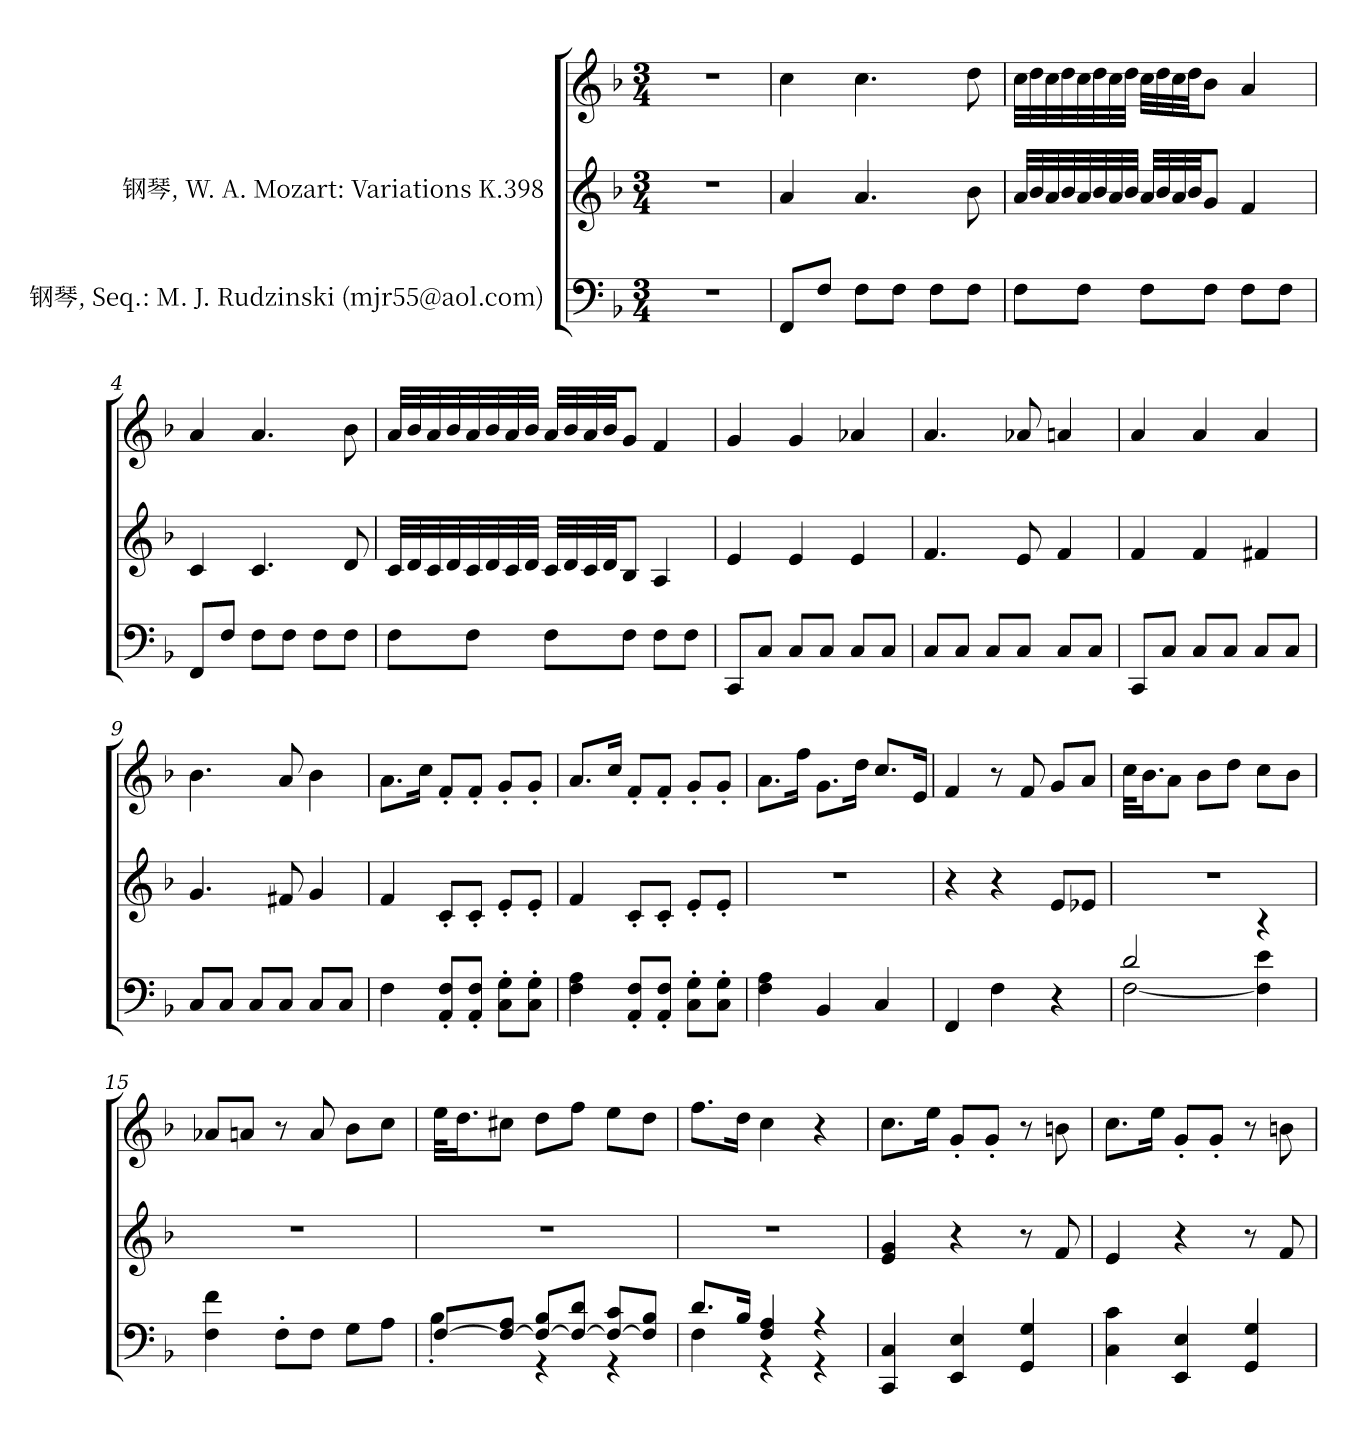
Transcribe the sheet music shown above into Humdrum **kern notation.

**kern	**kern	**kern
*part2	*part1	*part1
*staff3	*staff2	*staff1
*I"钢琴, Seq.: M. J. Rudzinski (mjr55@aol.com)	*I"钢琴, W. A. Mozart: Variations K.398	*
*clefF4	*clefG2	*clefG2
*k[b-]	*k[b-]	*k[b-]
*M3/4	*M3/4	*M3/4
*MM98	*MM98	*MM98
=1	=1	=1
2.r	2.r	2.r
=2	=2	=2
8FF/L	4a/	4cc\
8F/J	.	.
8F\L	4.a/	4.cc\
8F\J	.	.
8F\L	.	.
8F\J	8b-\	8dd\
=3	=3	=3
8F\L	32a/LLL	32cc\LLL
.	32b-/	32dd\
.	32a/	32cc\
.	32b-/	32dd\
8F\J	32a/	32cc\
.	32b-/	32dd\
.	32a/	32cc\
.	32b-/JJJ	32dd\JJJ
8F\L	32a/LLL	32cc\LLL
.	32b-/	32dd\
.	32a/	32cc\
.	32b-/JJ	32dd\JJ
8F\J	8g/J	8b-\J
8F\L	4f/	4a/
8F\J	.	.
!!LO:LB:g=z
=4	=4	=4
8FF/L	4c/	4a/
8F/J	.	.
8F\L	4.c/	4.a/
8F\J	.	.
8F\L	.	.
8F\J	8d/	8b-\
=5	=5	=5
8F\L	32c/LLL	32a/LLL
.	32d/	32b-/
.	32c/	32a/
.	32d/	32b-/
8F\J	32c/	32a/
.	32d/	32b-/
.	32c/	32a/
.	32d/JJJ	32b-/JJJ
8F\L	32c/LLL	32a/LLL
.	32d/	32b-/
.	32c/	32a/
.	32d/JJ	32b-/JJ
8F\J	8B-/J	8g/J
8F\L	4A/	4f/
8F\J	.	.
=6	=6	=6
8CC/L	4e/	4g/
8C/J	.	.
8C/L	4e/	4g/
8C/J	.	.
8C/L	4e/	4a-X/
8C/J	.	.
=7	=7	=7
8C/L	4.f/	4.a/
8C/J	.	.
8C/L	.	.
8C/J	8e/	8a-X/
8C/L	4f/	4an/
8C/J	.	.
!!LO:LB:g=z
=8	=8	=8
8CC/L	4f/	4a/
8C/J	.	.
8C/L	4f/	4a/
8C/J	.	.
8C/L	4f#X/	4a/
8C/J	.	.
=9	=9	=9
8C/L	4.g/	4.b-\
8C/J	.	.
8C/L	.	.
8C/J	8f#X/	8a/
8C/L	4g/	4b-\
8C/J	.	.
=10	=10	=10
4F\	4f/	8.a\L
.	.	16cc\Jk
8AA/' 8F/'L	8c'/L	8f'/L
8AA/' 8F/'J	8c'/J	8f'/J
8C\' 8G\'L	8e'/L	8g'/L
8C\' 8G\'J	8e'/J	8g'/J
=11	=11	=11
4F\ 4A\	4f/	8.a/L
.	.	16cc/Jk
8AA/' 8F/'L	8c'/L	8f'/L
8AA/' 8F/'J	8c'/J	8f'/J
8C\' 8G\'L	8e'/L	8g'/L
8C\' 8G\'J	8e'/J	8g'/J
=12	=12	=12
4F\ 4A\	2.r	8.a\L
.	.	16ff\Jk
4BB-/	.	8.g\L
.	.	16dd\Jk
4C/	.	8.cc/L
.	.	16e/Jk
!!LO:LB:g=z
=13	=13	=13
4FF/	4r	4f/
4F\	4r	8r
.	.	8f/
4r	8e/L	8g/L
.	8e-X/J	8a/J
=14	=14	=14
*^	*	*
2d/	[2F\	2.r	32cc\KLL
.	.	.	16.b-\J
.	.	.	8a\J
.	.	.	8b-\L
.	.	.	8dd\J
4r	4F\] 4e\	.	8cc\L
.	.	.	8b-\J
*v	*v	*	*
=15	=15	=15
4F\ 4f\	2.r	8a-X/L
.	.	8an/J
8F'\L	.	8r
8F\J	.	8a/
8G\L	.	8b-\L
8A\J	.	8cc\J
=16	=16	=16
*^	*	*
[8F/L	4B-'\	2.r	32ee\KLL
.	.	.	16.dd\J
8F/_ 8A/J	.	.	8cc#X\J
8F/_ 8B-/L	4r	.	8dd\L
8F/_ 8d/J	.	.	8ff\J
8F/_ 8c/L	4r	.	8ee\L
8F/] 8B-/J	.	.	8dd\J
=17	=17	=17	=17
8.d/L	4F\	2.r	8.ff\L
16B-/Jk	.	.	16dd\Jk
4F/ 4A/	4r	.	4cc\
4r	4r	.	4r
*v	*v	*	*
!!LO:PB:g=z
=18	=18	=18
4CC/ 4C/	4e/ 4g/	8.cc\L
.	.	16ee\Jk
4EE/ 4E/	4r	8g'/L
.	.	8g'/J
4GG/ 4G/	8r	8r
.	8f/	8bn\
=19	=19	=19
4C\ 4c\	4e/	8.cc\L
.	.	16ee\Jk
4EE/ 4E/	4r	8g'/L
.	.	8g'/J
4GG/ 4G/	8r	8r
.	8f/	8bn\
=	=	=
*-	*-	*-
